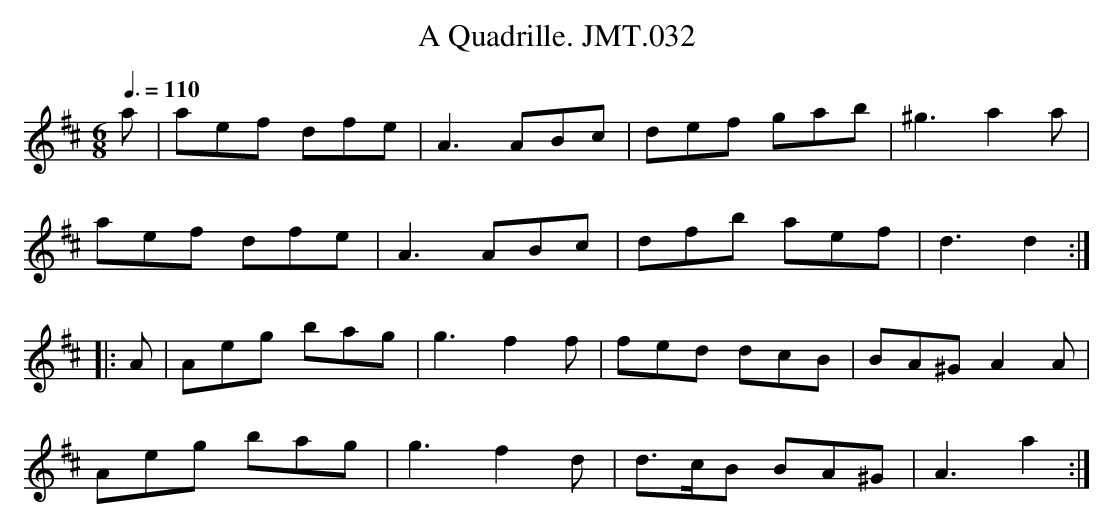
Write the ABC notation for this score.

X:1
T:Quadrille. JMT.032, A
M:6/8
L:1/8
Q:3/8=110
K:D
a|aef df-e|A3ABc|def gab|^g3a2a|
aef dfe|A3ABc|dfb aef|d3d2:|
|:A|Aeg bag|g3f2f|fed dcB|BA^GA2A|
Aeg bag|g3f2d|d>cB BA^G|A3a2:|
